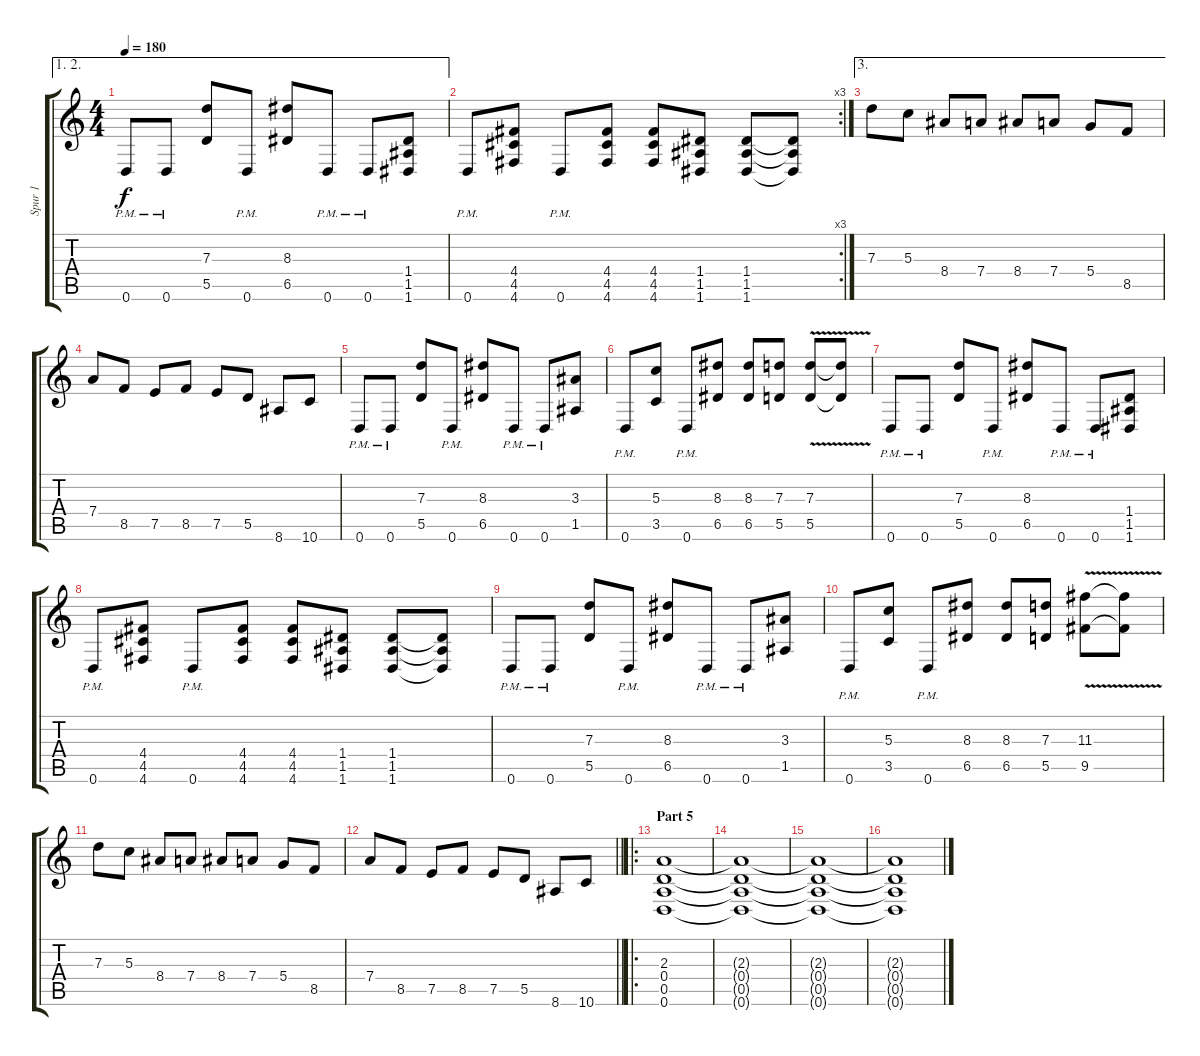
\track ("Spur 1" "Spur 1") {instrument distortionguitar}
\staff {score tabs}
\tuning (D4 A3 G3 D3 A2 D2) {hide}
\ae (1 2)
\ts (4 4)
\tempo 180
\clef g2
\ks c
0.6{pm}.8{dy f} 0.6{pm}.8 (7.3 5.5).8 0.6{pm}.8 (8.3 6.5).8 0.6{pm}.8 0.6{pm}.8 (1.4 1.5 1.6).8 |
\rc 3
0.6{pm}.8 (4.4 4.5 4.6).8 0.6{pm}.8 (4.4 4.5 4.6).8 (4.4 4.5 4.6).8 (1.4 1.5 1.6).8 (1.4 1.5 1.6).8 (1.4{t} 1.5{t} 1.6{t}).8 |
\ae 3
7.3.8 5.3.8 8.4.8 7.4.8 8.4.8 7.4.8 5.4.8 8.5.8 |
7.4.8 8.5.8 7.5.8 8.5.8 7.5.8 5.5.8 8.6.8 10.6.8 |
0.6{pm}.8 0.6{pm}.8 (7.3 5.5).8 0.6{pm}.8 (8.3 6.5).8 0.6{pm}.8 0.6{pm}.8 (3.3 1.5).8 |
0.6{pm}.8 (5.3 3.5).8 0.6{pm}.8 (8.3 6.5).8 (8.3 6.5).8 (7.3 5.5).8 (7.3{v} 5.5{v}).8 (7.3{t} 5.5{t}).8 |
0.6{pm}.8 0.6{pm}.8 (7.3 5.5).8 0.6{pm}.8 (8.3 6.5).8 0.6{pm}.8 0.6{pm}.8 (1.4 1.5 1.6).8 |
0.6{pm}.8 (4.4 4.5 4.6).8 0.6{pm}.8 (4.4 4.5 4.6).8 (4.4 4.5 4.6).8 (1.4 1.5 1.6).8 (1.4 1.5 1.6).8 (1.4{t} 1.5{t} 1.6{t}).8 |
0.6{pm}.8 0.6{pm}.8 (7.3 5.5).8 0.6{pm}.8 (8.3 6.5).8 0.6{pm}.8 0.6{pm}.8 (3.3 1.5).8 |
0.6{pm}.8 (5.3 3.5).8 0.6{pm}.8 (8.3 6.5).8 (8.3 6.5).8 (7.3 5.5).8 (11.3{v} 9.5{v}).8 (11.3{t} 9.5{t}).8 |
7.3.8 5.3.8 8.4.8 7.4.8 8.4.8 7.4.8 5.4.8 8.5.8 |
\barLineRight lightlight
7.4.8 8.5.8 7.5.8 8.5.8 7.5.8 5.5.8 8.6.8 10.6.8 |
\ro
\section ("" "Part 5")
(2.3 0.4 0.5 0.6).1 |
(2.3{t} 0.4{t} 0.5{t} 0.6{t}).1 |
(2.3{t} 0.4{t} 0.5{t} 0.6{t}).1 |
(2.3{t} 0.4{t} 0.5{t} 0.6{t}).1
